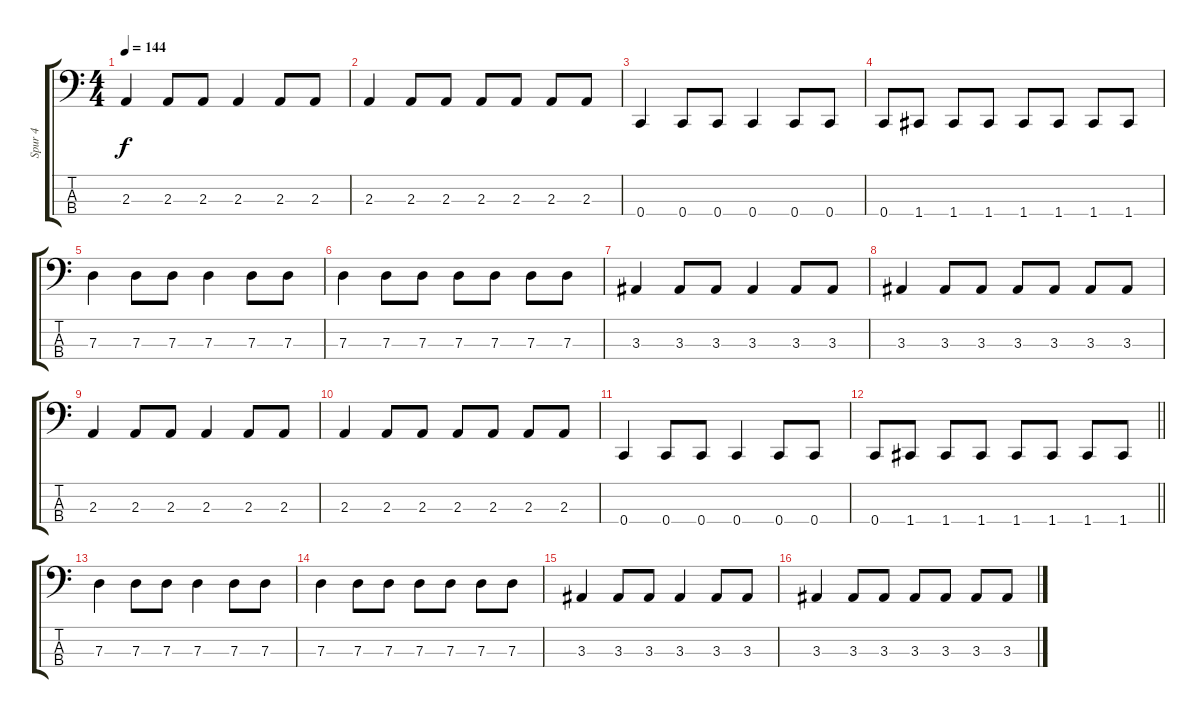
\track ("Spur 4" "Spur 4") {instrument electricbasspick}
\staff {score tabs}
\tuning (F2 C2 G1 C1) {hide}
\ts (4 4)
\tempo 144
\clef f4
\ks c
2.3.4{dy f} 2.3.8 2.3.8 2.3.4 2.3.8 2.3.8 |
2.3.4 2.3.8 2.3.8 2.3.8 2.3.8 2.3.8 2.3.8 |
0.4.4 0.4.8 0.4.8 0.4.4 0.4.8 0.4.8 |
0.4.8 1.4.8 1.4.8 1.4.8 1.4.8 1.4.8 1.4.8 1.4.8 |
7.3.4 7.3.8 7.3.8 7.3.4 7.3.8 7.3.8 |
7.3.4 7.3.8 7.3.8 7.3.8 7.3.8 7.3.8 7.3.8 |
3.3.4 3.3.8 3.3.8 3.3.4 3.3.8 3.3.8 |
3.3.4 3.3.8 3.3.8 3.3.8 3.3.8 3.3.8 3.3.8 |
2.3.4 2.3.8 2.3.8 2.3.4 2.3.8 2.3.8 |
2.3.4 2.3.8 2.3.8 2.3.8 2.3.8 2.3.8 2.3.8 |
0.4.4 0.4.8 0.4.8 0.4.4 0.4.8 0.4.8 |
\barLineRight lightlight
0.4.8 1.4.8 1.4.8 1.4.8 1.4.8 1.4.8 1.4.8 1.4.8 |
7.3.4 7.3.8 7.3.8 7.3.4 7.3.8 7.3.8 |
7.3.4 7.3.8 7.3.8 7.3.8 7.3.8 7.3.8 7.3.8 |
3.3.4 3.3.8 3.3.8 3.3.4 3.3.8 3.3.8 |
3.3.4 3.3.8 3.3.8 3.3.8 3.3.8 3.3.8 3.3.8
